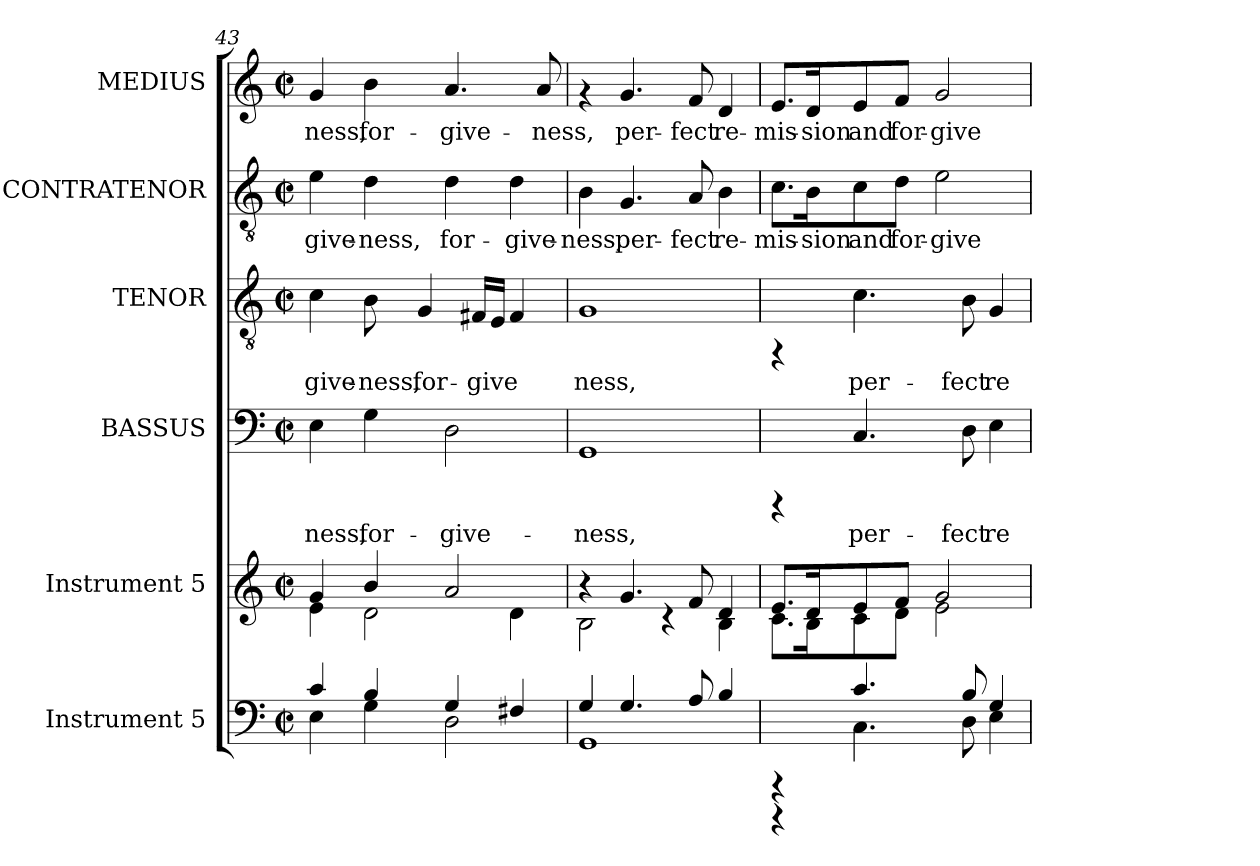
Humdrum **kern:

**kern	**kern	**kern	**text	**kern	**text	**kern	**text	**kern	**text
*part6	*part5	*part4	*part4	*part3	*part3	*part2	*part2	*part1	*part1
*staff6	*staff5	*staff4	*staff4	*staff3	*staff3	*staff2	*staff2	*staff1	*staff1
*I"Instrument 5	*I"Instrument 5	*I"BASSUS	*	*I"TENOR	*	*I"CONTRATENOR	*	*I"MEDIUS	*
*clefF4	*clefG2	*clefF4	*	*clefGv2	*	*clefGv2	*	*clefG2	*
*k[]	*k[]	*k[]	*	*k[]	*	*k[]	*	*k[]	*
*C:	*C:	*C:	*	*C:	*	*C:	*	*C:	*
*M2/2	*M2/2	*M2/2	*	*M2/2	*	*M2/2	*	*M2/2	*
*met(c|)	*met(c|)	*met(c|)	*	*met(c|)	*	*met(c|)	*	*met(c|)	*
=43	=43	=43	=43	=43	=43	=43	=43	=43	=43
*^	*^	*	*	*	*	*	*	*	*
!	!	!	!	!	!LO:LY:b	!	!LO:LY:b	!	!LO:LY:b:cj	!	!LO:LY:b
4c/	4E\	4g/	4e\	4E\	-ness,	4c\	give-	4e\	give-	4g/	-ness,
!	!	!	!	!	!LO:LY:b	!	!LO:LY:b	!	!LO:LY:b:cj	!	!LO:LY:b
4B/	4G\	4b/	2d\	4G\	for-	8B\	-ness,	4d\	-ness,	4b\	for-
!	!	!	!	!	!	!	!LO:LY:b	!	!	!	!
.	.	.	.	.	.	4G/	for-	.	.	.	.
!	!	!	!	!	!LO:LY:b	!	!	!	!LO:LY:b:cj	!	!LO:LY:b
4G/	2D\	2a/	.	2D\	-give-	.	.	4d\	for-	4.a/	-give-
!	!	!	!	!	!	!	!LO:LY:b	!	!	!	!
.	.	.	.	.	.	16F#X/L	-give-	.	.	.	.
!	!	!	!	!	!	!	!LO:LY:b	!	!	!	!
.	.	.	.	.	.	16E/J	--	.	.	.	.
!	!	!	!	!	!	!	!LO:LY:b	!	!LO:LY:b:cj	!	!
4F#X/	.	.	4d\	.	.	4F#/	--	4d\	-give-	.	.
!	!	!	!	!	!	!	!	!	!	!	!LO:LY:b
.	.	.	.	.	.	.	.	.	.	8a/	-ness,
=44	=44	=44	=44	=44	=44	=44	=44	=44	=44	=44	=44
!	!	!	!	!	!LO:LY:b	!	!LO:LY:b	!	!LO:LY:b:cj	!	!
4G/	1GG	4ra	2B\	1GG	-ness,	1G	-ness,	4B\	-ness,	4rf	.
!	!	!	!	!	!	!	!	!	!LO:LY:b:cj	!	!LO:LY:b
4.G/	.	4.g/	.	.	.	.	.	4.G/	per-	4.g/	per-
.	.	.	4rc	.	.	.	.	.	.	.	.
!	!	!	!	!	!	!	!	!	!LO:LY:b:cj	!	!LO:LY:b
8A/	.	8f/	.	.	.	.	.	8A/	-fect	8f/	-fect
!	!	!	!	!	!	!	!	!	!LO:LY:b:cj	!	!LO:LY:b
4B/	.	4d/	4B\	.	.	.	.	4B\	re-	4d/	re-
=45	=45	=45	=45	=45	=45	=45	=45	=45	=45	=45	=45
!	!	!	!	!	!	!	!	!	!LO:LY:b:cj	!	!LO:LY:b
4rEEE	4rGGGG	8.e/L	8.c\L	4rCCC	.	4rFF	.	8.c\L	-mis-	8.e/L	-mis-
!	!	!	!	!	!	!	!	!	!LO:LY:b:cj	!	!LO:LY:b
.	.	16d/	16B\	.	.	.	.	16B\	-sion	16d/	-sion
!	!	!	!	!	!LO:LY:b	!	!LO:LY:b	!	!LO:LY:b:cj	!	!LO:LY:b
4.c/	4.C\	8e/	8c\	4.C/	per-	4.c\	per-	8c\	and	8e/	and
!	!	!	!	!	!	!	!	!	!LO:LY:b:cj	!	!LO:LY:b
.	.	8f/J	8d\J	.	.	.	.	8d\J	for-	8f/J	for-
!	!	!	!	!	!	!	!	!	!LO:LY:b:cj	!	!LO:LY:b
.	.	2g/	2e\	.	.	.	.	2e\	-give-	2g/	-give-
!	!	!	!	!	!LO:LY:b	!	!LO:LY:b	!	!	!	!
8B/	8D\	.	.	8D\	-fect	8B\	-fect	.	.	.	.
!	!	!	!	!	!LO:LY:b	!	!LO:LY:b	!	!	!	!
4G/	4E\	.	.	4E\	re-	4G/	re-	.	.	.	.
*v	*v	*	*	*	*	*	*	*	*	*	*
*	*v	*v	*	*	*	*	*	*	*	*
=	=	=	=	=	=	=	=	=	=
*-	*-	*-	*-	*-	*-	*-	*-	*-	*-
